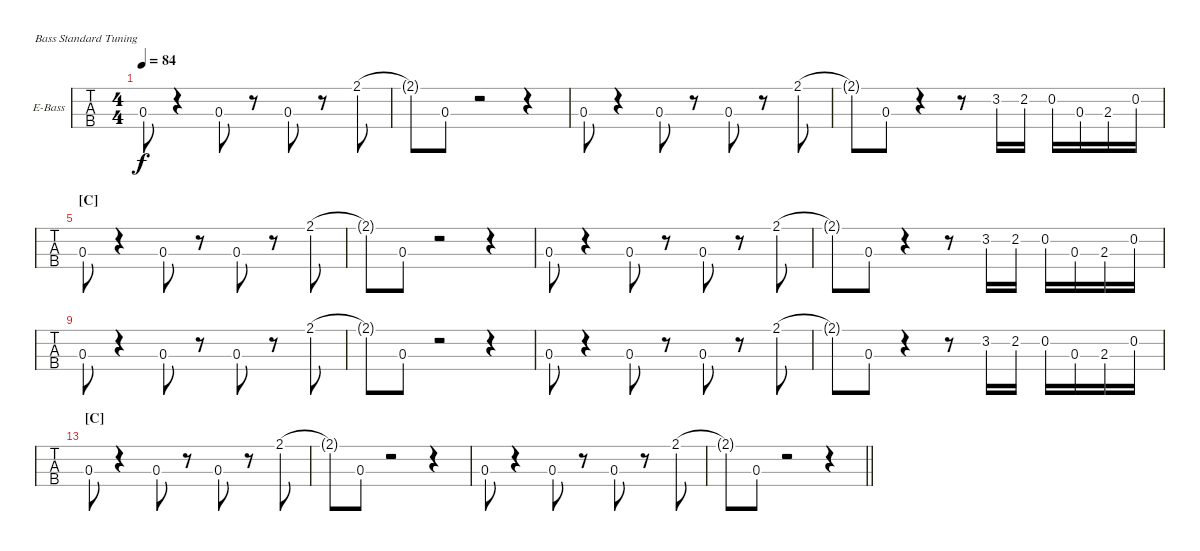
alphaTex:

\bracketExtendMode nobrackets
\firstSystemTrackNameOrientation horizontal
\otherSystemsTrackNameOrientation horizontal
\defaultBarNumberDisplay FirstOfSystem
\track ("Bass " "E-Bass") {instrument electricbassfinger}
\staff {tabs}
\tuning (G2 D2 A1 E1)
\ts (4 4)
\tempo 84
\clef f4
\ks d
0.3.8{dy f} r.4 0.3.8 r.8 0.3.8 r.8 2.1.8 |
2.1{t}.8 0.3.8 r.2 r.4 |
0.3.8 r.4 0.3.8 r.8 0.3.8 r.8 2.1.8 |
2.1{t}.8 0.3.8 r.4 r.8 3.2.16 2.2.16 0.2.16 0.3.16 2.3.16 0.2.16 |
\section ("C" "")
0.3.8 r.4 0.3.8 r.8 0.3.8 r.8 2.1.8 |
2.1{t}.8 0.3.8 r.2 r.4 |
0.3.8 r.4 0.3.8 r.8 0.3.8 r.8 2.1.8 |
2.1{t}.8 0.3.8 r.4 r.8 3.2.16 2.2.16 0.2.16 0.3.16 2.3.16 0.2.16 |
0.3.8 r.4 0.3.8 r.8 0.3.8 r.8 2.1.8 |
2.1{t}.8 0.3.8 r.2 r.4 |
0.3.8 r.4 0.3.8 r.8 0.3.8 r.8 2.1.8 |
2.1{t}.8 0.3.8 r.4 r.8 3.2.16 2.2.16 0.2.16 0.3.16 2.3.16 0.2.16 |
\section ("C" "")
0.3.8 r.4 0.3.8 r.8 0.3.8 r.8 2.1.8 |
2.1{t}.8 0.3.8 r.2 r.4 |
0.3.8 r.4 0.3.8 r.8 0.3.8 r.8 2.1.8 |
\barLineRight lightlight
2.1{t}.8 0.3.8 r.2 r.4
